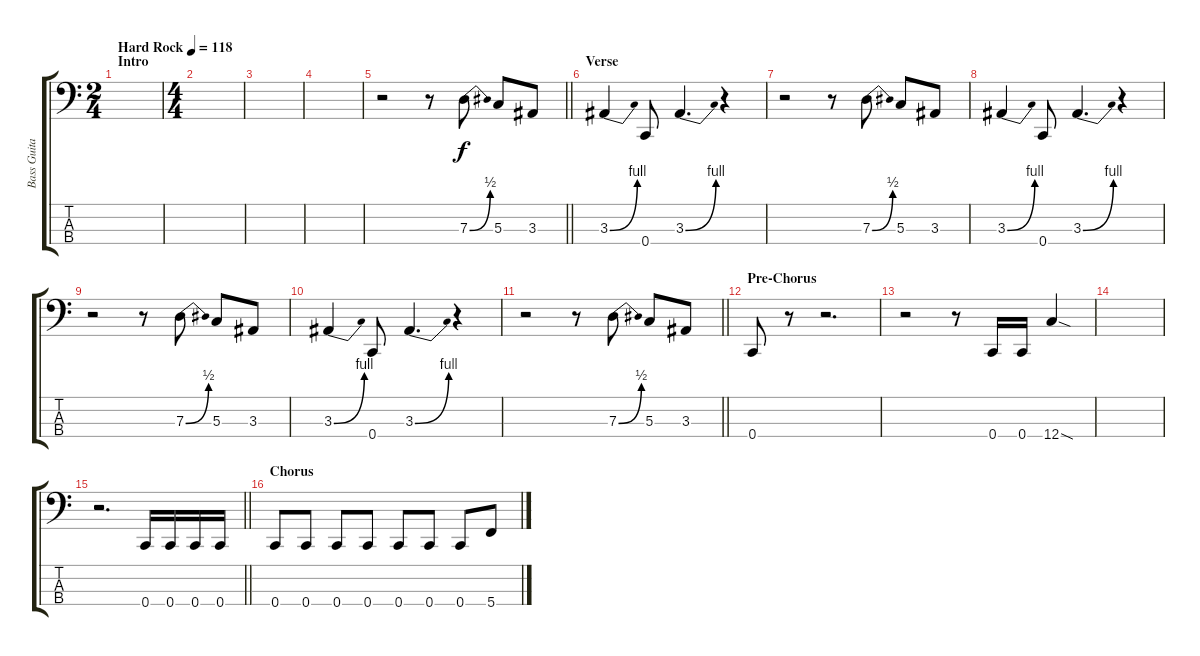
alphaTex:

\track ("Bass Guitar (John Lawhon)" "Bass Guita") {instrument electricbassfinger}
\staff {score tabs}
\tuning (F2 C2 G1 C1) {hide}
\ts (2 4)
\section ("" "Intro")
\tempo (118 "Hard Rock")
\clef f4
\ks c
|
\ts (4 4)
|
|
|
\barLineRight lightlight
r.2 r.8 7.3{be (bend 0 0 60 2)}.8 5.3.8 3.3.8 |
\section ("" "Verse")
3.3{be (bend 0 0 60 4)}.4 0.4.8 3.3{be (bend 0 0 60 4)}.4{d} r.4 |
r.2 r.8 7.3{be (bend 0 0 60 2)}.8 5.3.8 3.3.8 |
3.3{be (bend 0 0 60 4)}.4 0.4.8 3.3{be (bend 0 0 60 4)}.4{d} r.4 |
r.2 r.8 7.3{be (bend 0 0 60 2)}.8 5.3.8 3.3.8 |
3.3{be (bend 0 0 60 4)}.4 0.4.8 3.3{be (bend 0 0 60 4)}.4{d} r.4 |
\barLineRight lightlight
r.2 r.8 7.3{be (bend 0 0 60 2)}.8 5.3.8 3.3.8 |
\section ("" "Pre-Chorus")
0.4.8 r.8 r.2{d} |
r.2 r.8 0.4.16 0.4.16 12.4{sod}.4 |
|
\barLineRight lightlight
r.2{d} 0.4.16 0.4.16 0.4.16 0.4.16 |
\section ("" "Chorus")
0.4.8 0.4.8 0.4.8 0.4.8 0.4.8 0.4.8 0.4.8 5.4.8
